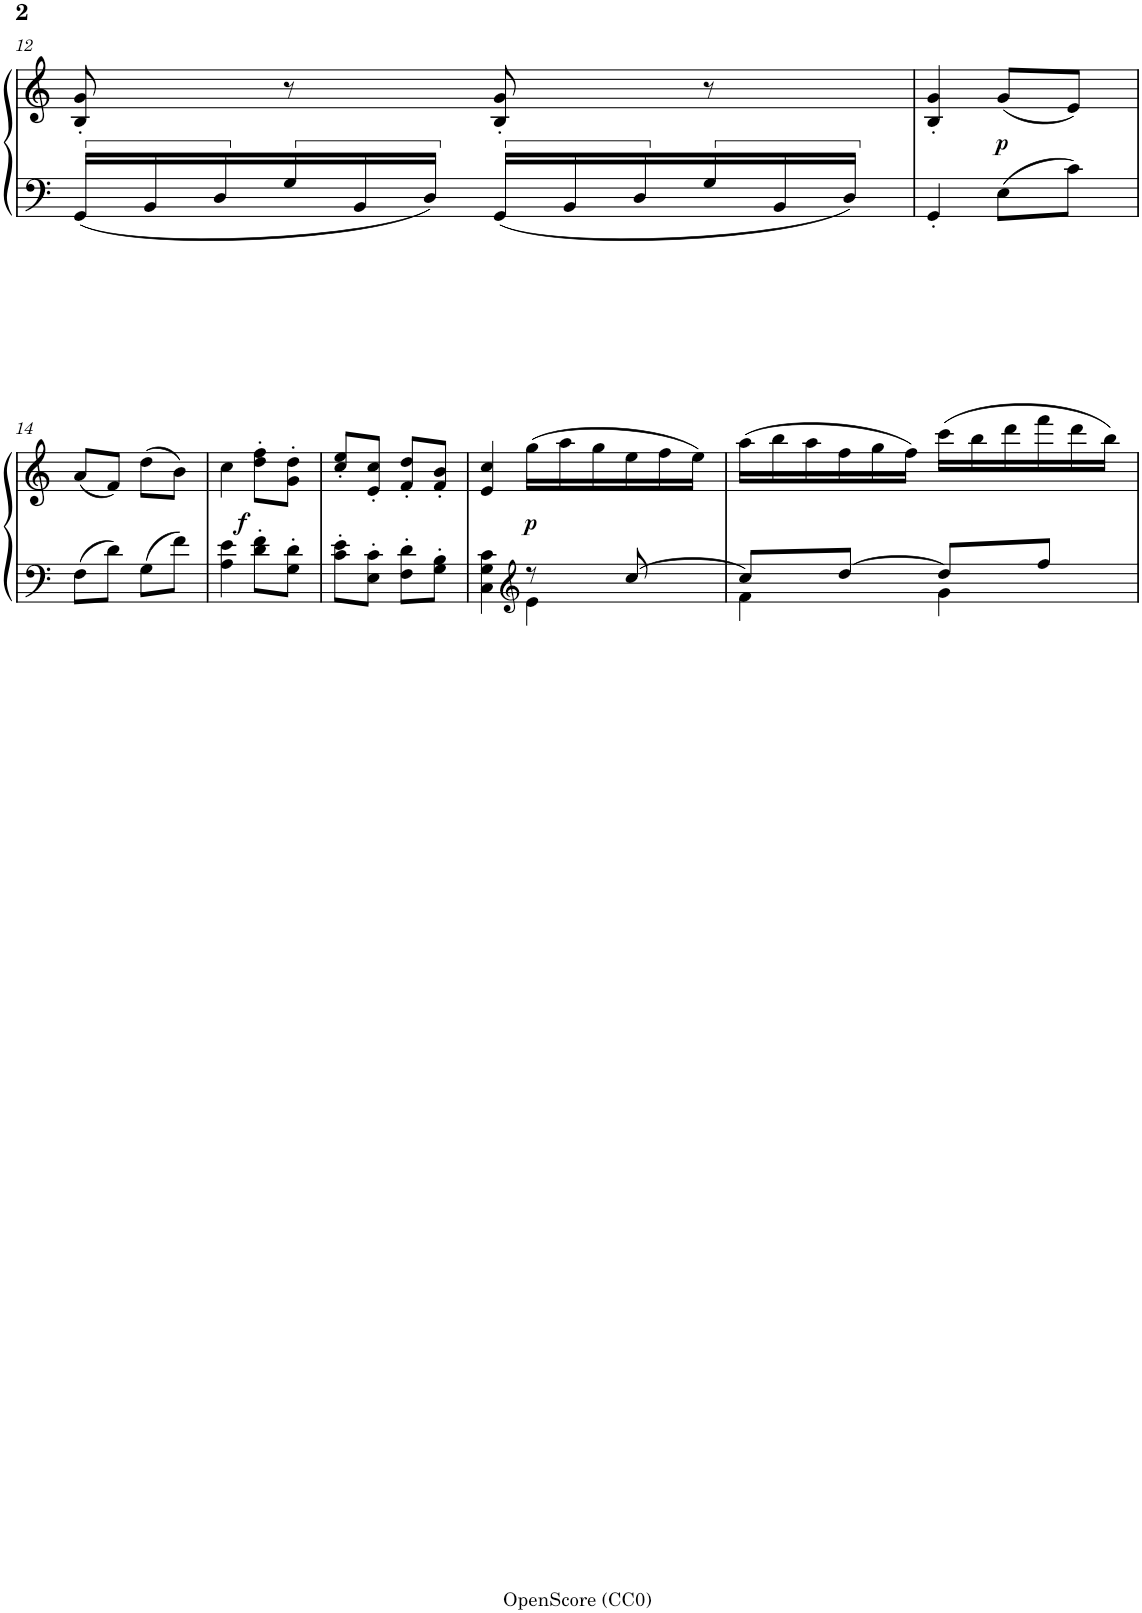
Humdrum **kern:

**kern	**kern	**dynam
*part1	*part1	*part1
*staff2	*staff1	*staff1/2
*I"Piano	*	*
*I'Pno	*	*
!!LO:PB:g=z
*clefF4	*clefG2	*
*k[]	*k[]	*
*M2/4	*M2/4	*
*Xtuplet	*	*
=12	=12	=12
24GG/LL	8B/' 8g/'	.
24BB/	.	.
24D/	.	.
24G/	8r	.
24BB/	.	.
24D/JJ	.	.
24GG/LL	8B/' 8g/'	.
24BB/	.	.
24D/	.	.
24G/	8r	.
24BB/	.	.
24D/JJ	.	.
=13	=13	=13
4GG'/	4B/' 4g/'	.
!	!	!LO:DY:b
8E\L	(8g/L	p
8c\J	8e/J)	.
!!LO:LB:g=z
=14	=14	=14
8F\L	(8a/L	.
8d\J	8f/J)	.
8G\L	(8dd\L	.
8f\J	8b\J)	.
=15	=15	=15
4A\ 4e\	4cc\	.
!	!	!LO:DY:b
8d\' 8f\'L	8dd\' 8ff\'L	f
8G\' 8d\'J	8g\' 8dd\'J	.
=16	=16	=16
8c\' 8e\'L	8cc/' 8ee/'L	.
8E\' 8c\'J	8e/' 8cc/'J	.
8F\' 8d\'L	8f/' 8dd/'L	.
8G\' 8B\'J	8f/' 8b/'J	.
=17	=17	=17
*^	*	*
4C\ 4G\ 4c\	4ryy	4e/ 4cc/	.
*clefG2	*	*	*
*	*	*Xbrackettup	*
!	!	!	!LO:DY:b
8r	4e\	(24gg\LL	p
.	.	24aa\	.
.	.	24gg\	.
[8cc/	.	24ee\	.
.	.	24ff\	.
.	.	24ee\JJ)	.
=18	=18	=18	=18
8cc/L]	4f\	(24aa\LL	.
.	.	24bb\	.
.	.	24aa\	.
[8dd/J	.	24ff\	.
.	.	24gg\	.
.	.	24ff\JJ)	.
8dd/L]	4g\	(24ccc\LL	.
.	.	24bb\	.
.	.	24ddd\	.
8ff/J	.	24fff\	.
.	.	24ddd\	.
.	.	24bb\JJ)	.
*v	*v	*	*
=	=	=
*-	*-	*-
